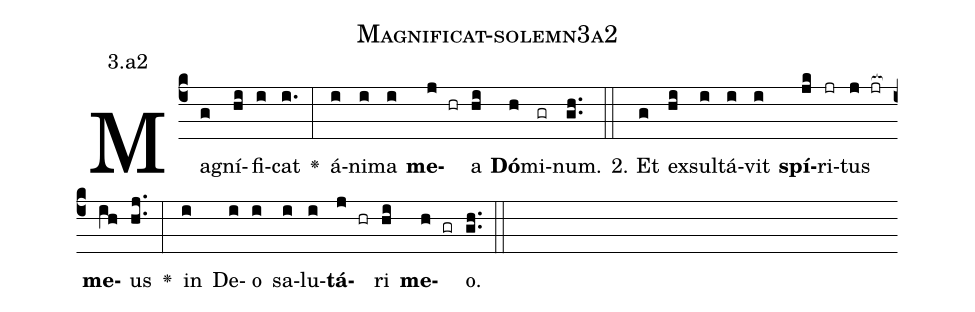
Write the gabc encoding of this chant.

name: Magnificat-solemn3a2;
annotation: 3.a2;
%%
(c4)Ma(g)gní(hi)fi(i)cat(i.) <v>\greheightstar</v>(:) á(i)ni(i)ma(i) <b>me</b>(j hr)a(hi) <b>Dó</b>(h)mi(gr)num.(gh..) (::)
2. Et(g) ex(hi)sul(i)tá(i)vit(i) <b>spí</b>(jk)ri(jr)tus(j jr[ocb:1{]) <b>me</b>(ih[ocb:0}])us(hj..) <v>\greheightstar</v>(:) in(i) De(i)o(i) sa(i)lu(i)<b>tá</b>(j hr)ri(hi) <b>me</b>(h gr)o.(gh..) (::)


%E(i) u(i) o(j) u(hi) a(h) e.(gh..) (::)
